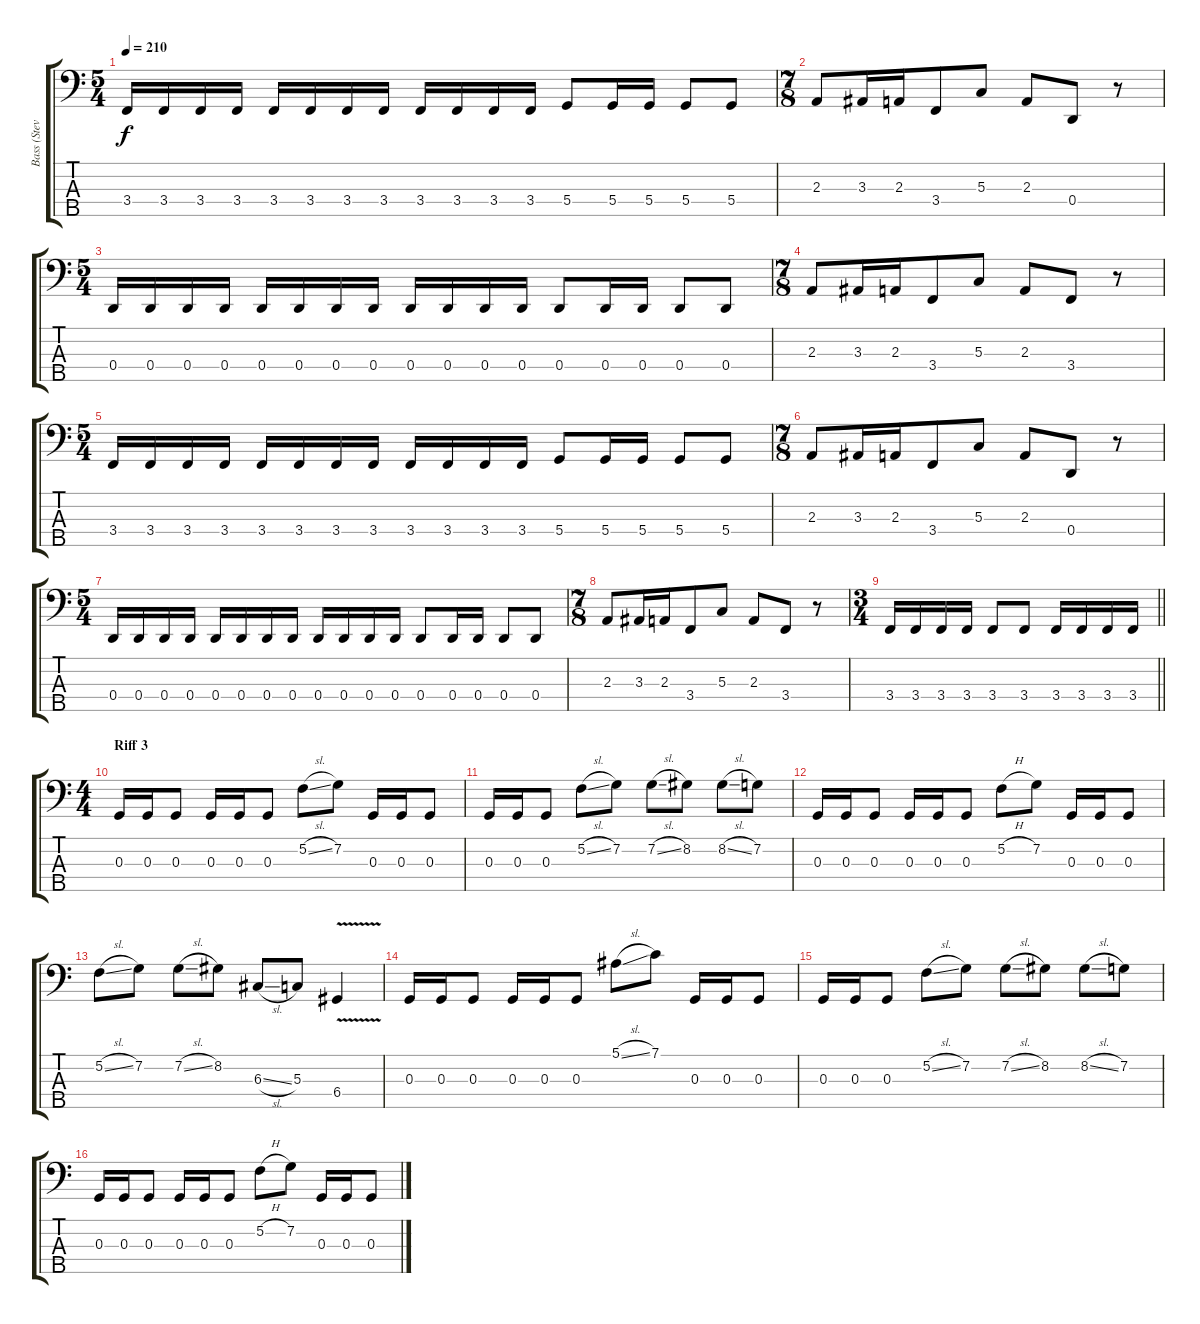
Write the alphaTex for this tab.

\track ("Bass (Steve DiGiorgio)" "Bass (Stev") {instrument electricbassfinger}
\staff {score tabs}
\tuning (F2 C2 G1 D1 A0) {hide}
\ts (5 4)
\tempo 210
\clef f4
\ks c
3.4.16{dy f} 3.4.16 3.4.16 3.4.16 3.4.16 3.4.16 3.4.16 3.4.16 3.4.16 3.4.16 3.4.16 3.4.16 5.4.8 5.4.16 5.4.16 5.4.8 5.4.8 |
\ts (7 8)
2.3.8 3.3.16 2.3.16 3.4.8 5.3.8 2.3.8 0.4.8 r.8 |
\ts (5 4)
0.4.16 0.4.16 0.4.16 0.4.16 0.4.16 0.4.16 0.4.16 0.4.16 0.4.16 0.4.16 0.4.16 0.4.16 0.4.8 0.4.16 0.4.16 0.4.8 0.4.8 |
\ts (7 8)
2.3.8 3.3.16 2.3.16 3.4.8 5.3.8 2.3.8 3.4.8 r.8 |
\ts (5 4)
3.4.16 3.4.16 3.4.16 3.4.16 3.4.16 3.4.16 3.4.16 3.4.16 3.4.16 3.4.16 3.4.16 3.4.16 5.4.8 5.4.16 5.4.16 5.4.8 5.4.8 |
\ts (7 8)
2.3.8 3.3.16 2.3.16 3.4.8 5.3.8 2.3.8 0.4.8 r.8 |
\ts (5 4)
0.4.16 0.4.16 0.4.16 0.4.16 0.4.16 0.4.16 0.4.16 0.4.16 0.4.16 0.4.16 0.4.16 0.4.16 0.4.8 0.4.16 0.4.16 0.4.8 0.4.8 |
\ts (7 8)
2.3.8 3.3.16 2.3.16 3.4.8 5.3.8 2.3.8 3.4.8 r.8 |
\ts (3 4)
\barLineRight lightlight
3.4.16 3.4.16 3.4.16 3.4.16 3.4.8 3.4.8 3.4.16 3.4.16 3.4.16 3.4.16 |
\ts (4 4)
\section ("" "Riff 3")
0.3.16 0.3.16 0.3.8 0.3.16 0.3.16 0.3.8 5.2{sl}.8 7.2.8 0.3.16 0.3.16 0.3.8 |
0.3.16 0.3.16 0.3.8 5.2{sl}.8 7.2.8 7.2{sl}.8 8.2.8 8.2{sl}.8 7.2.8 |
0.3.16 0.3.16 0.3.8 0.3.16 0.3.16 0.3.8 5.2{h}.8 7.2.8 0.3.16 0.3.16 0.3.8 |
5.2{sl}.8 7.2.8 7.2{sl}.8 8.2.8 6.3{sl}.8 5.3.8 6.4{v}.4 |
0.3.16 0.3.16 0.3.8 0.3.16 0.3.16 0.3.8 5.1{sl}.8 7.1.8 0.3.16 0.3.16 0.3.8 |
0.3.16 0.3.16 0.3.8 5.2{sl}.8 7.2.8 7.2{sl}.8 8.2.8 8.2{sl}.8 7.2.8 |
0.3.16 0.3.16 0.3.8 0.3.16 0.3.16 0.3.8 5.2{h}.8 7.2.8 0.3.16 0.3.16 0.3.8
